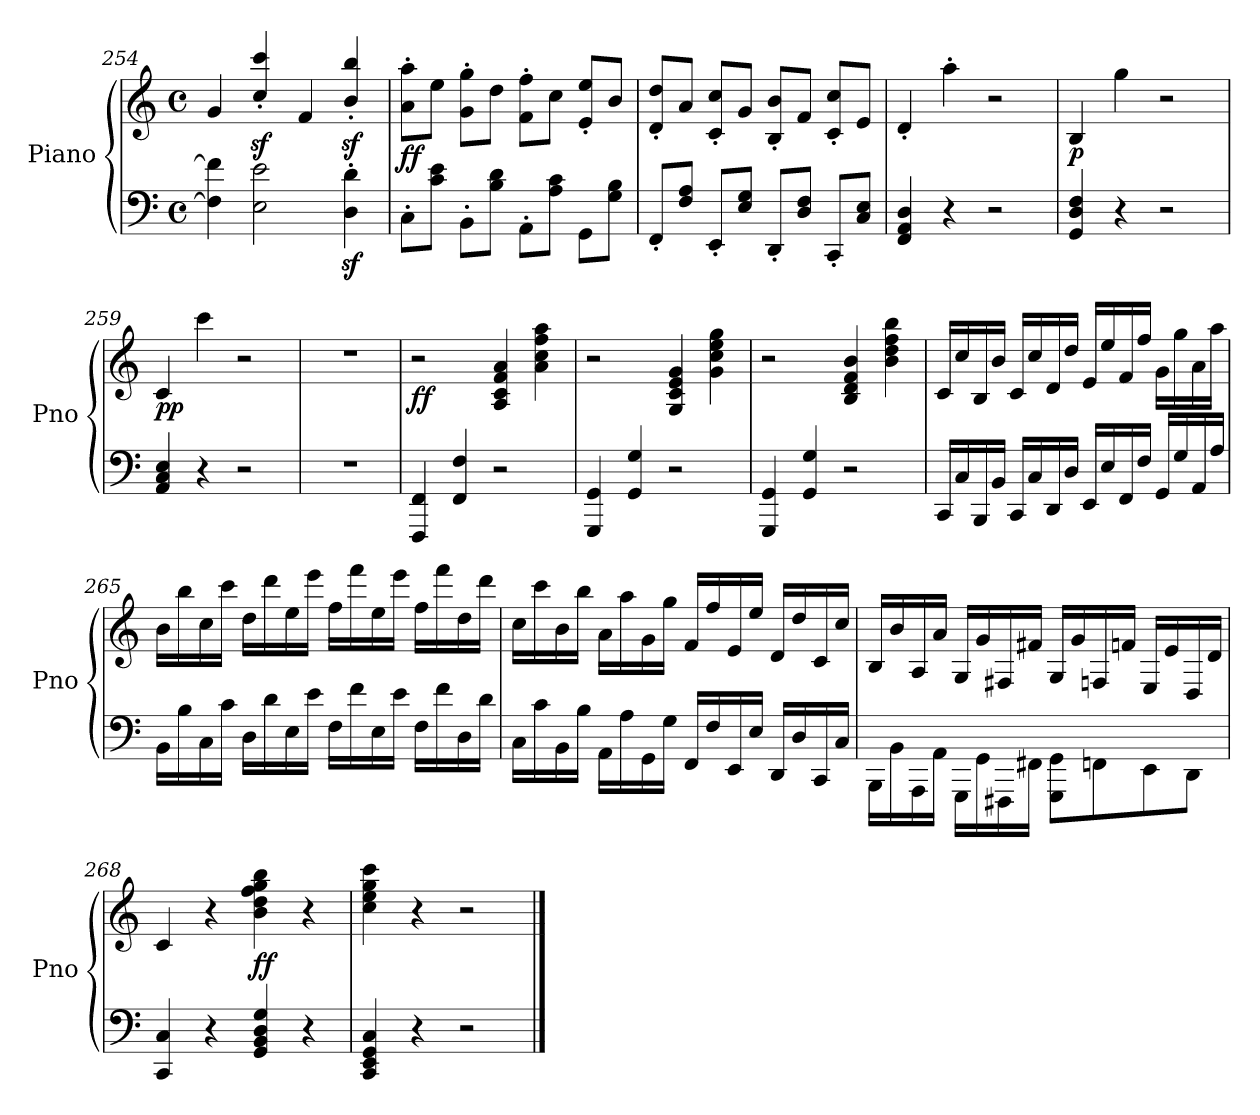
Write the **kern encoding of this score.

**kern	**kern	**dynam
*part1	*part1	*part1
*staff2	*staff1	*staff1/2
*I"Piano	*	*
*I'Pno	*	*
*clefF4	*clefG2	*
*k[]	*k[]	*
*M4/4	*M4/4	*
*met(c)	*met(c)	*
=254	=254	=254
4F\] 4f\]	4g/	.
2E\ 2e\	4cc/z>' 4ccc/z>'	.
.	4f/	.
4D\z<' 4d\z<'	4b/z>' 4bb/z>'	.
=255	=255	=255
!	!	!LO:DY:b
8C'\L	8a\' 8aa\'L	ff
8c\ 8e\J	8ee\J	.
8BB'\L	8g\' 8gg\'L	.
8B\ 8d\J	8dd\J	.
8AA'\L	8f\' 8ff\'L	.
8A\ 8c\J	8cc\J	.
8GG\L	8e/' 8ee/'L	.
8G\ 8B\J	8b/J	.
!!LO:LB:g=z
=256	=256	=256
8FF'/L	8d/' 8dd/'L	.
8F/ 8A/J	8a/J	.
8EE'/L	8c/' 8cc/'L	.
8E/ 8G/J	8g/J	.
8DD'/L	8B/' 8b/'L	.
8D/ 8F/J	8f/J	.
8CC'/L	8c/' 8cc/'L	.
8C/ 8E/J	8e/J	.
=257	=257	=257
4FF/ 4AA/ 4D/	4d'/	.
4r	4aa'\	.
2r	2r	.
=258	=258	=258
!	!	!LO:DY:b
4GG/ 4D/ 4F/	4B/	p
4r	4gg\	.
2r	2r	.
=259	=259	=259
!	!	!LO:DY:b
4AA/ 4C/ 4E/	4c/	pp
4r	4ccc\	.
2r	2r	.
=260	=260	=260
1r	1r	.
=261	=261	=261
!	!	!LO:DY:b
4FFF/ 4FF/	2r	ff
4FF/ 4F/	.	.
2r	4A/ 4c/ 4f/ 4a/	.
.	4a\ 4cc\ 4ff\ 4aa\	.
=262	=262	=262
4GGG/ 4GG/	2r	.
4GG/ 4G/	.	.
2r	4G/ 4c/ 4e/ 4g/	.
.	4g\ 4cc\ 4ee\ 4gg\	.
=263	=263	=263
4GGG/ 4GG/	2r	.
4GG/ 4G/	.	.
2r	4B/ 4d/ 4f/ 4b/	.
.	4b\ 4dd\ 4ff\ 4bb\	.
!!LO:LB:g=z
=264	=264	=264
16CC/LL	16c/LL	.
16C/	16cc/	.
16BBB/	16B/	.
16BB/JJ	16b/JJ	.
16CC/LL	16c/LL	.
16C/	16cc/	.
16DD/	16d/	.
16D/JJ	16dd/JJ	.
16EE/LL	16e/LL	.
16E/	16ee/	.
16FF/	16f/	.
16F/JJ	16ff/JJ	.
16GG/LL	16g\LL	.
16G/	16gg\	.
16AA/	16a\	.
16A/JJ	16aa\JJ	.
=265	=265	=265
16BB\LL	16b\LL	.
16B\	16bb\	.
16C\	16cc\	.
16c\JJ	16ccc\JJ	.
16D\LL	16dd\LL	.
16d\	16ddd\	.
16E\	16ee\	.
16e\JJ	16eee\JJ	.
16F\LL	16ff\LL	.
16f\	16fff\	.
16E\	16ee\	.
16e\JJ	16eee\JJ	.
16F\LL	16ff\LL	.
16f\	16fff\	.
16D\	16dd\	.
16d\JJ	16ddd\JJ	.
=266	=266	=266
16C\LL	16cc\LL	.
16c\	16ccc\	.
16BB\	16b\	.
16B\JJ	16bb\JJ	.
16AA\LL	16a\LL	.
16A\	16aa\	.
16GG\	16g\	.
16G\JJ	16gg\JJ	.
16FF/LL	16f/LL	.
16F/	16ff/	.
16EE/	16e/	.
16E/JJ	16ee/JJ	.
16DD/LL	16d/LL	.
16D/	16dd/	.
16CC/	16c/	.
16C/JJ	16cc/JJ	.
!!LO:LB:g=z
=267	=267	=267
16BBB\LL	16B/LL	.
16BB\	16b/	.
16AAA\	16A/	.
16AA\JJ	16a/JJ	.
16GGG\LL	16G/LL	.
16GG\	16g/	.
16FFF#X\	16F#X/	.
16FF#X\JJ	16f#X/JJ	.
8GGG\ 8GG\L	16G/LL	.
.	16g/	.
8FFn\	16Fn/	.
.	16fn/JJ	.
8EE\	16E/LL	.
.	16e/	.
8DD\J	16D/	.
.	16d/JJ	.
=268	=268	=268
4CC/ 4C/	4c/	.
4r	4r	.
!	!	!LO:DY:b
4GG/ 4BB/ 4D/ 4G/	4b\ 4dd\ 4ff\ 4gg\ 4bb\	ff
4r	4r	.
=269	=269	=269
4CC/ 4EE/ 4GG/ 4C/	4cc\ 4ee\ 4gg\ 4ccc\	.
4r	4r	.
2r	2r	.
==	==	==
*-	*-	*-
